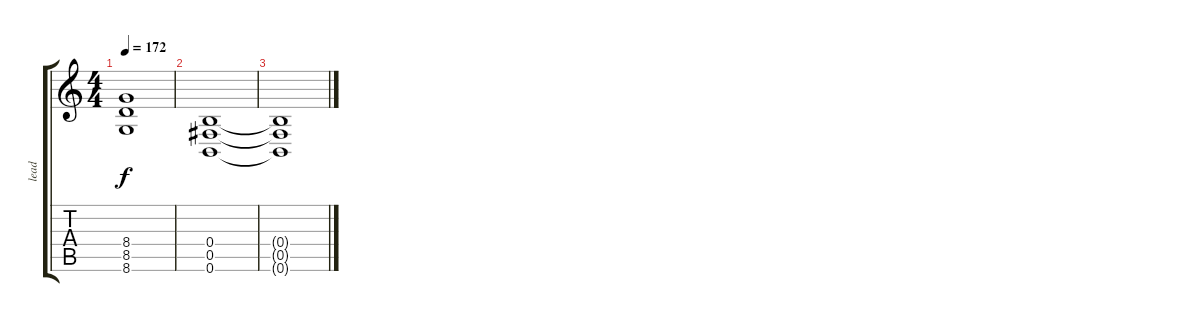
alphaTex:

\track ("lead" "lead") {instrument distortionguitar}
\staff {score tabs}
\tuning (Db4 Ab3 E3 B2 Gb2 B1) {hide}
\ts (4 4)
\tempo 172
\clef g2
\ks c
(8.4{t} 8.5{t} 8.6{t}).1{dy f} |
(0.4 0.5 0.6).1 |
(0.4{t} 0.5{t} 0.6{t}).1
